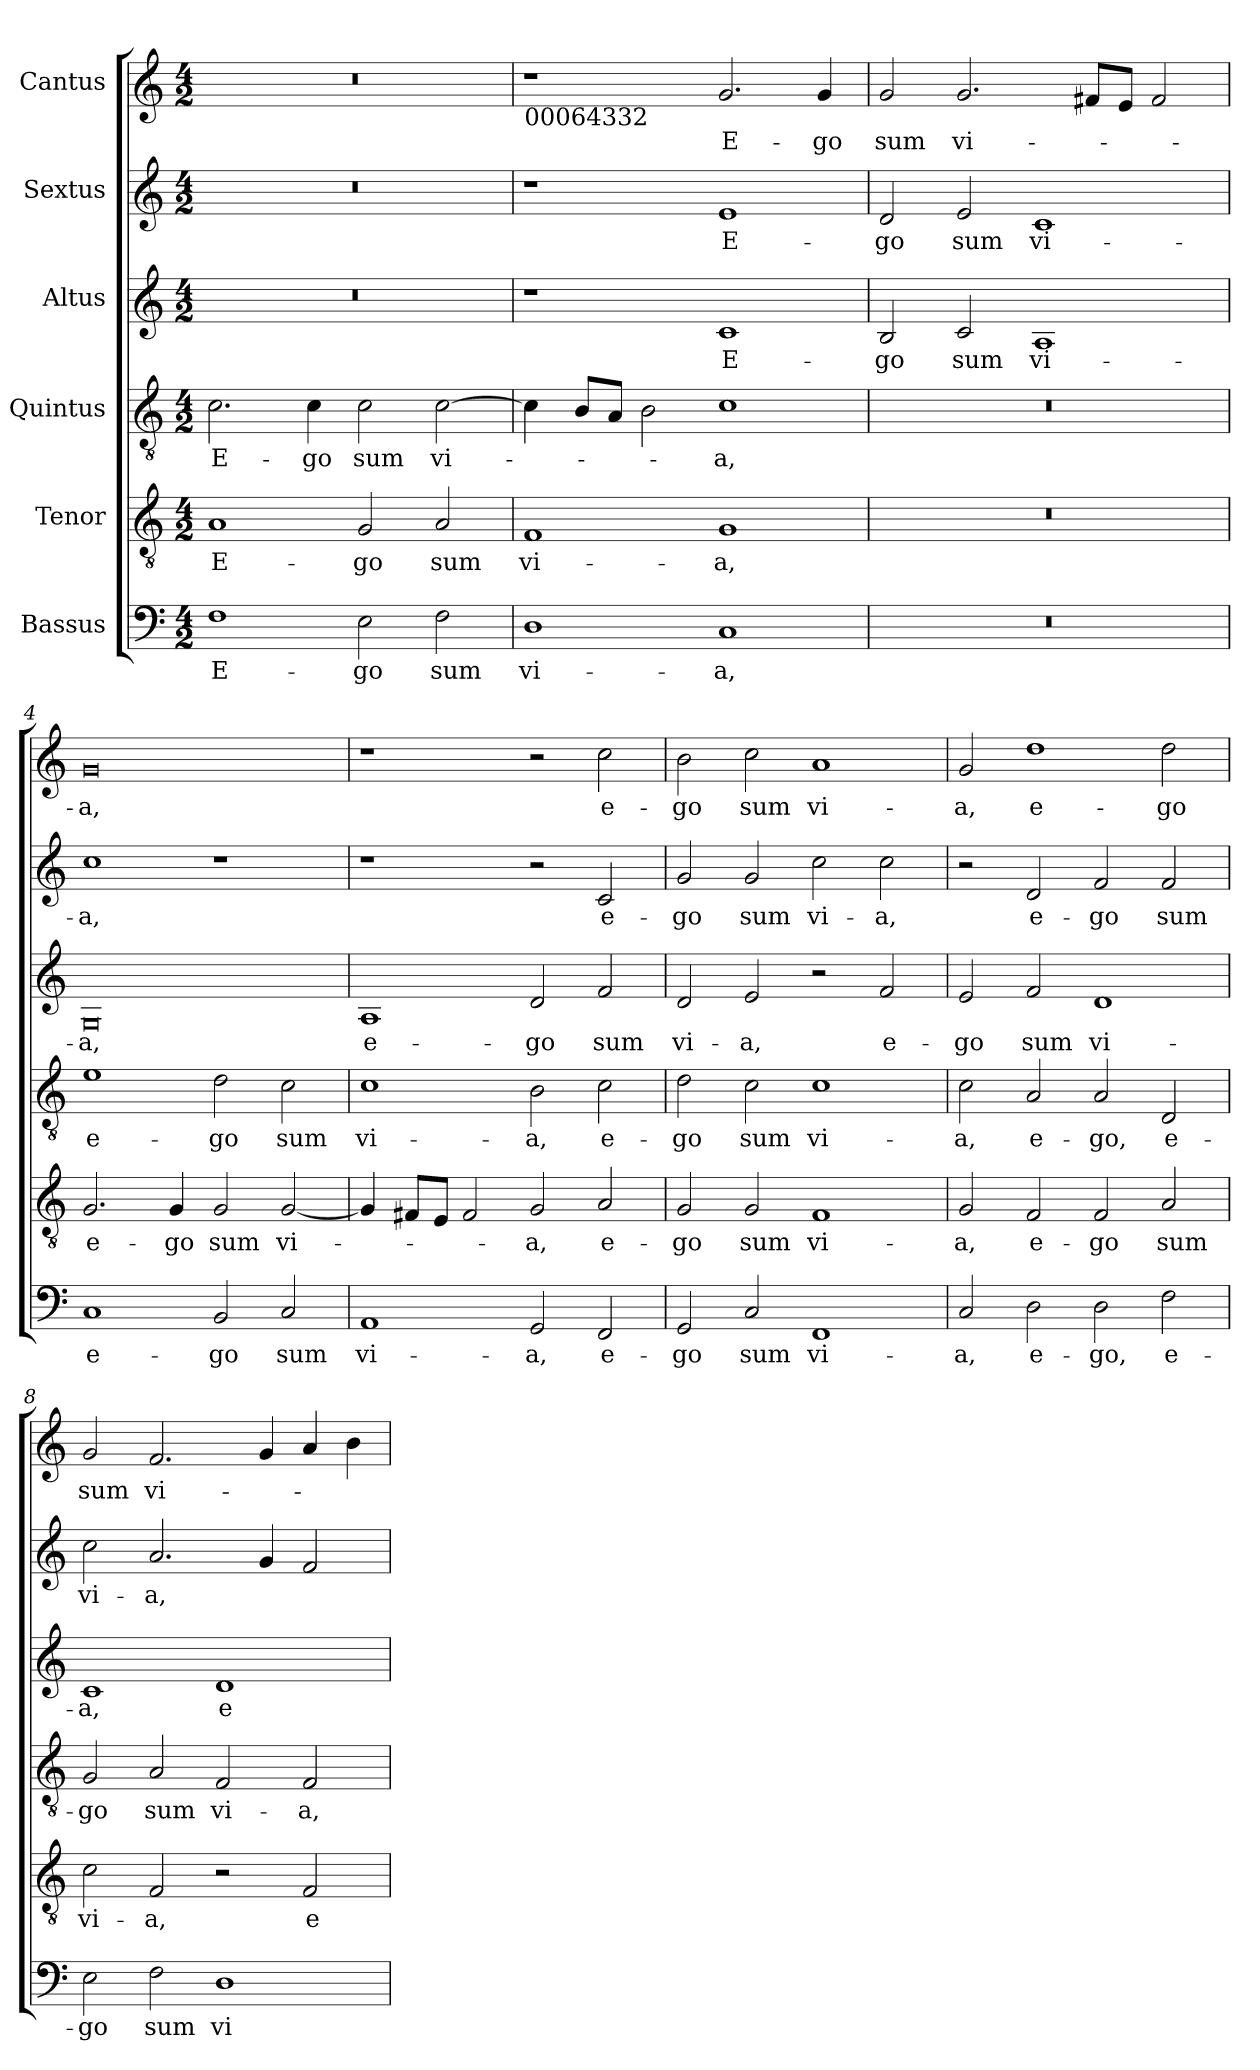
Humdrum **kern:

**kern	**text	**kern	**text	**kern	**text	**kern	**text	**kern	**text	**kern	**text
*part6	*part6	*part5	*part5	*part4	*part4	*part3	*part3	*part2	*part2	*part1	*part1
*staff6	*staff6	*staff5	*staff5	*staff4	*staff4	*staff3	*staff3	*staff2	*staff2	*staff1	*staff1
*I"Bassus	*	*I"Tenor	*	*I"Quintus	*	*I"Altus	*	*I"Sextus	*	*I"Cantus	*
*clefF4	*	*clefGv2	*	*clefGv2	*	*clefG2	*	*clefG2	*	*clefG2	*
*k[]	*	*k[]	*	*k[]	*	*k[]	*	*k[]	*	*k[]	*
*M4/2	*	*M4/2	*	*M4/2	*	*M4/2	*	*M4/2	*	*M4/2	*
=1	=1	=1	=1	=1	=1	=1	=1	=1	=1	=1	=1
!	!LO:LY:b	!	!LO:LY:b	!	!LO:LY:b	!	!	!	!	!	!
1F	E-	1A	E-	2.c\	E-	0r	.	0r	.	0r	.
!	!	!	!	!	!LO:LY:b	!	!	!	!	!	!
.	.	.	.	4c\	-go	.	.	.	.	.	.
!	!LO:LY:b	!	!LO:LY:b	!	!LO:LY:b	!	!	!	!	!	!
2E\	go	2G/	-go	2c\	sum	.	.	.	.	.	.
!	!LO:LY:b	!	!LO:LY:b	!	!LO:LY:b	!	!	!	!	!	!
2F\	sum	2A/	sum	[2c\	vi-	.	.	.	.	.	.
=2	=2	=2	=2	=2	=2	=2	=2	=2	=2	=2	=2
!	!	!	!	!	!	!	!	!	!	!LO:TX:b:t=00064332	!
!	!LO:LY:b	!	!LO:LY:b	!	!	!	!	!	!	!	!
1D	vi-	1F	vi-	4c\]	.	1r	.	1r	.	1r	.
.	.	.	.	8B/L	.	.	.	.	.	.	.
.	.	.	.	8A/J	.	.	.	.	.	.	.
.	.	.	.	2B\	.	.	.	.	.	.	.
!	!LO:LY:b	!	!LO:LY:b	!	!LO:LY:b	!	!LO:LY:b	!	!LO:LY:b	!	!LO:LY:b
1C	-a,	1G	-a,	1c	-a,	1c	E-	1e	E-	2.g/	E-
!	!	!	!	!	!	!	!	!	!	!	!LO:LY:b
.	.	.	.	.	.	.	.	.	.	4g/	-go
=3	=3	=3	=3	=3	=3	=3	=3	=3	=3	=3	=3
!	!	!	!	!	!	!	!LO:LY:b	!	!LO:LY:b	!	!LO:LY:b
0r	.	0r	.	0r	.	2B/	-go	2d/	-go	2g/	sum
!	!	!	!	!	!	!	!LO:LY:b	!	!LO:LY:b	!	!LO:LY:b
.	.	.	.	.	.	2c/	sum	2e/	sum	2.g/	vi-
!	!	!	!	!	!	!	!LO:LY:b	!	!LO:LY:b	!	!
.	.	.	.	.	.	1A	vi-	1c	vi-	.	.
.	.	.	.	.	.	.	.	.	.	8f#X/L	.
.	.	.	.	.	.	.	.	.	.	8e/J	.
.	.	.	.	.	.	.	.	.	.	2f#/	.
=4	=4	=4	=4	=4	=4	=4	=4	=4	=4	=4	=4
!	!LO:LY:b	!	!LO:LY:b	!	!LO:LY:b	!	!LO:LY:b	!	!LO:LY:b	!	!LO:LY:b
1C	e-	2.G/	e-	1e	e-	0G	-a,	1cc	-a,	0g	-a,
!	!	!	!LO:LY:b	!	!	!	!	!	!	!	!
.	.	4G/	-go	.	.	.	.	.	.	.	.
!	!LO:LY:b	!	!LO:LY:b	!	!LO:LY:b	!	!	!	!	!	!
2BB/	-go	2G/	sum	2d\	-go	.	.	1r	.	.	.
!	!LO:LY:b	!	!LO:LY:b	!	!LO:LY:b	!	!	!	!	!	!
2C/	sum	[2G/	vi-	2c\	sum	.	.	.	.	.	.
!!LO:LB:g=z
=5	=5	=5	=5	=5	=5	=5	=5	=5	=5	=5	=5
!	!LO:LY:b	!	!	!	!LO:LY:b	!	!LO:LY:b	!	!	!	!
1AA	vi-	4G/]	.	1c	vi-	1A	e-	1r	.	1r	.
.	.	8F#X/L	.	.	.	.	.	.	.	.	.
.	.	8E/J	.	.	.	.	.	.	.	.	.
.	.	2F#/	.	.	.	.	.	.	.	.	.
!	!LO:LY:b	!	!LO:LY:b	!	!LO:LY:b	!	!LO:LY:b	!	!	!	!
2GG/	-a,	2G/	-a,	2B\	-a,	2d/	-go	2r	.	2r	.
!	!LO:LY:b	!	!LO:LY:b	!	!LO:LY:b	!	!LO:LY:b	!	!LO:LY:b	!	!LO:LY:b
2FF/	e-	2A/	e-	2c\	e-	2f/	sum	2c/	e-	2cc\	e-
=6	=6	=6	=6	=6	=6	=6	=6	=6	=6	=6	=6
!	!LO:LY:b	!	!LO:LY:b	!	!LO:LY:b	!	!LO:LY:b	!	!LO:LY:b	!	!LO:LY:b
2GG/	-go	2G/	-go	2d\	-go	2d/	vi-	2g/	-go	2b\	-go
!	!LO:LY:b	!	!LO:LY:b	!	!LO:LY:b	!	!LO:LY:b	!	!LO:LY:b	!	!LO:LY:b
2C/	sum	2G/	sum	2c\	sum	2e/	-a,	2g/	sum	2cc\	sum
!	!LO:LY:b	!	!LO:LY:b	!	!LO:LY:b	!	!	!	!LO:LY:b	!	!LO:LY:b
1FF	vi-	1F	vi-	1c	vi-	2r	.	2cc\	vi-	1a	vi-
!	!	!	!	!	!	!	!LO:LY:b	!	!LO:LY:b	!	!
.	.	.	.	.	.	2f/	e-	2cc\	-a,	.	.
=7	=7	=7	=7	=7	=7	=7	=7	=7	=7	=7	=7
!	!LO:LY:b	!	!LO:LY:b	!	!LO:LY:b	!	!LO:LY:b	!	!	!	!LO:LY:b
2C/	a,	2G/	-a,	2c\	a,	2e/	go	2r	.	2g/	-a,
!	!LO:LY:b	!	!LO:LY:b	!	!LO:LY:b	!	!LO:LY:b	!	!LO:LY:b	!	!LO:LY:b
2D\	e-	2F/	e-	2A/	e-	2f/	sum	2d/	e-	1dd	e-
!	!LO:LY:b	!	!LO:LY:b	!	!LO:LY:b	!	!LO:LY:b	!	!LO:LY:b	!	!
2D\	go,	2F/	-go	2A/	go,	1d	vi-	2f/	go	.	.
!	!LO:LY:b	!	!LO:LY:b	!	!LO:LY:b	!	!	!	!LO:LY:b	!	!LO:LY:b
2F\	e-	2A/	sum	2D/	e-	.	.	2f/	sum	2dd\	-go
=8	=8	=8	=8	=8	=8	=8	=8	=8	=8	=8	=8
!	!LO:LY:b	!	!LO:LY:b	!	!LO:LY:b	!	!LO:LY:b	!	!LO:LY:b	!	!LO:LY:b
2E\	go	2c\	vi-	2G/	go	1c	a,	2cc\	vi-	2g/	sum
!	!LO:LY:b	!	!LO:LY:b	!	!LO:LY:b	!	!	!	!LO:LY:b	!	!LO:LY:b
2F\	sum	2F/	-a,	2A/	sum	.	.	2.a/	a,	2.f/	vi-
!	!LO:LY:b	!	!	!	!LO:LY:b	!	!LO:LY:b	!	!	!	!
1D	vi-	2r	.	2F/	vi-	1d	e-	.	.	.	.
.	.	.	.	.	.	.	.	4g/	.	4g/	.
!	!	!	!LO:LY:b	!	!LO:LY:b	!	!	!	!	!	!
.	.	2F/	e-	2F/	a,	.	.	2f/	.	4a/	.
.	.	.	.	.	.	.	.	.	.	4b\	.
=	=	=	=	=	=	=	=	=	=	=	=
*-	*-	*-	*-	*-	*-	*-	*-	*-	*-	*-	*-
